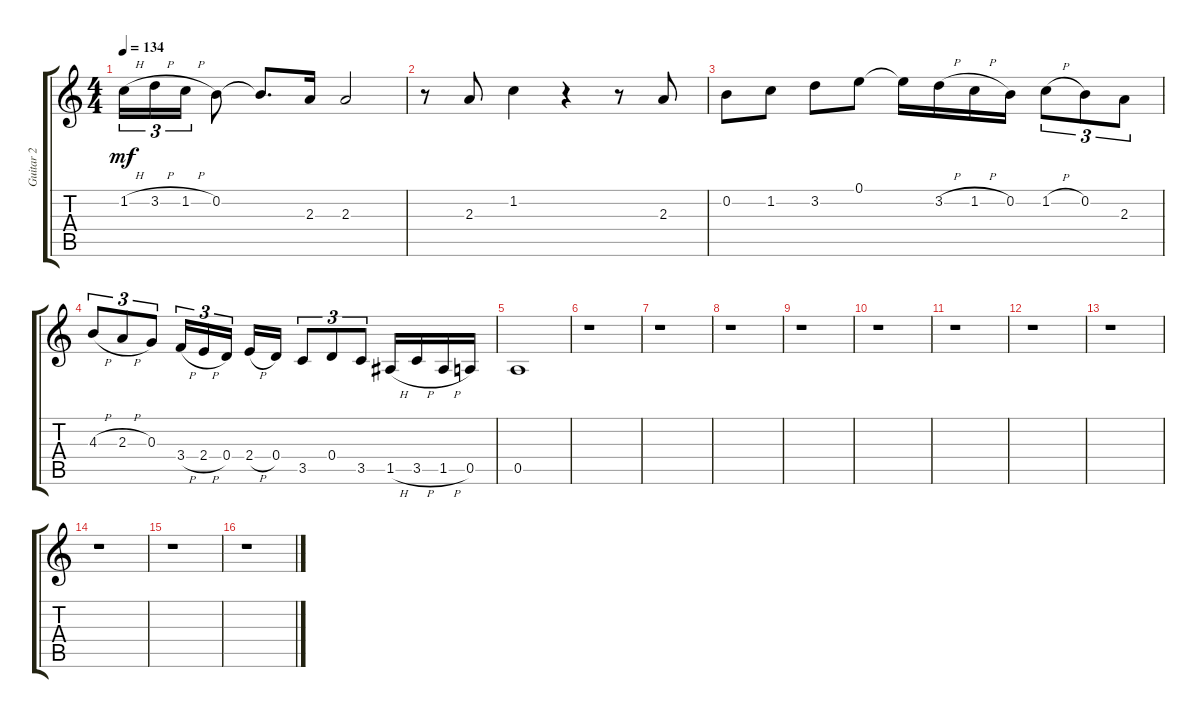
\track ("Guitar 2" "Guitar 2") {instrument acousticguitarsteel}
\staff {score tabs}
\tuning (E4 B3 G3 D3 A2 E2) {hide}
\ts (4 4)
\tempo 134
\clef g2
\ks c
1.2{h}.16{tu (3 2) dy mf} 3.2{h}.16{tu (3 2)} 1.2{h}.16{tu (3 2)} 0.2.8 0.2{t}.8{d} 2.3.16 2.3.2 |
r.8 2.3.8 1.2.4 r.4 r.8 2.3.8 |
0.2.8 1.2.8 3.2.8 0.1.8 0.1{t}.16 3.2{h}.16 1.2{h}.16 0.2.16 1.2{h}.8{tu (3 2)} 0.2.8{tu (3 2)} 2.3.8{tu (3 2)} |
4.3{h}.8{tu (3 2)} 2.3{h}.8{tu (3 2)} 0.3.8{tu (3 2)} 3.4{h}.16{tu (3 2)} 2.4{h}.16{tu (3 2)} 0.4.16{tu (3 2) beam splitsecondary} 2.4{h}.16 0.4.16 3.5.8{tu (3 2)} 0.4.8{tu (3 2)} 3.5.8{tu (3 2)} 1.5{h}.16 3.5{h}.16 1.5{h}.16 0.5.16 |
0.5.1 |
r.1 |
r.1 |
r.1 |
r.1 |
r.1 |
r.1 |
r.1 |
r.1 |
r.1 |
r.1 |
r.1
